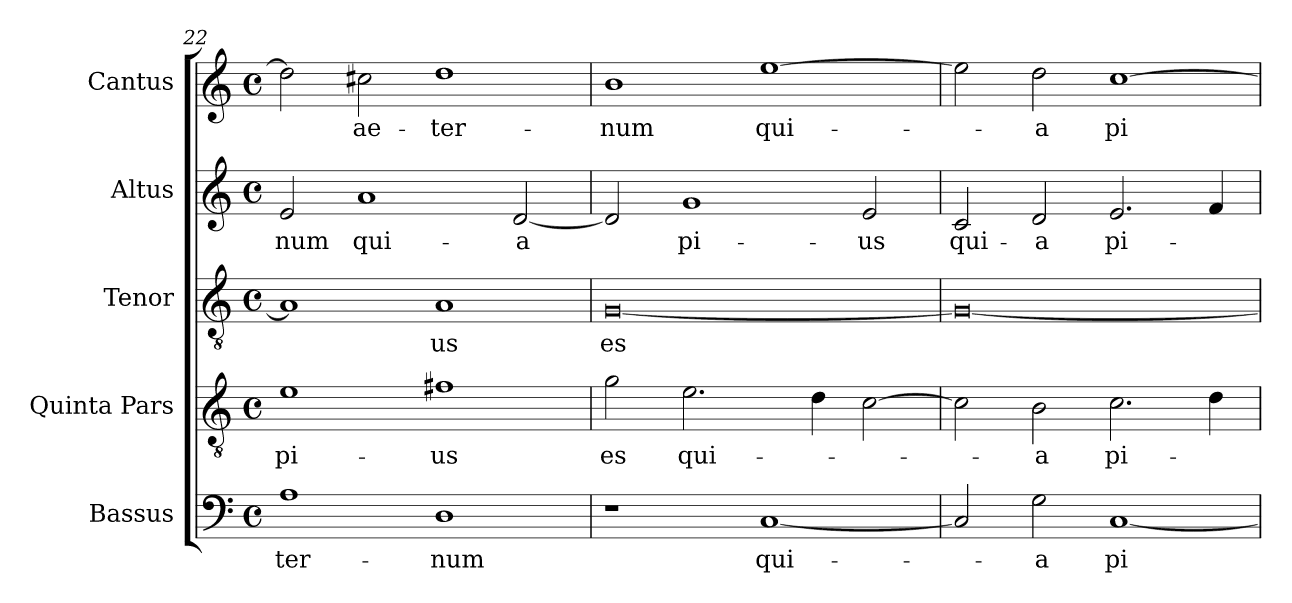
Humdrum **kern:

**kern	**text	**kern	**text	**kern	**text	**kern	**text	**kern	**text
*part5	*part5	*part4	*part4	*part3	*part3	*part2	*part2	*part1	*part1
*staff5	*staff5	*staff4	*staff4	*staff3	*staff3	*staff2	*staff2	*staff1	*staff1
*I"Bassus	*	*I"Quinta Pars	*	*I"Tenor	*	*I"Altus	*	*I"Cantus	*
*I'B.	*	*I'Q.P.	*	*I'T.	*	*I'A.	*	*I'C.	*
*clefF4	*	*clefGv2	*	*clefGv2	*	*clefG2	*	*clefG2	*
*M4/4	*	*M4/4	*	*M4/4	*	*M4/4	*	*M4/4	*
*met(c)	*	*met(c)	*	*met(c)	*	*met(c)	*	*met(c)	*
=22	=22	=22	=22	=22	=22	=22	=22	=22	=22
!	!LO:LY:b:cj	!	!LO:LY:b:cj	!	!	!	!LO:LY:b:cj	!	!
1A	-ter-	1e	pi-	1A]	.	2e/	-num	2dd\]	.
!	!	!	!	!	!	!	!LO:LY:b:cj	!	!LO:LY:b:cj
.	.	.	.	.	.	1a	qui-	2cc#X\	ae-
!	!LO:LY:b:cj	!	!LO:LY:b:cj	!	!LO:LY:b:cj	!	!	!	!LO:LY:b:cj
1D	-num	1f#X	-us	1A	-us	.	.	1dd	-ter-
!	!	!	!	!	!	!	!LO:LY:b:cj	!	!
.	.	.	.	.	.	[<2d/	-a	.	.
=23	=23	=23	=23	=23	=23	=23	=23	=23	=23
!	!	!	!LO:LY:b:cj	!	!LO:LY:b:cj	!	!	!	!LO:LY:b:cj
1r	.	2g\	es	[<0G	es	2d/]	.	1b	-num
!	!	!	!LO:LY:b:cj	!	!	!	!LO:LY:b:cj	!	!
.	.	2.e\	qui-	.	.	1g	pi-	.	.
!	!LO:LY:b	!	!	!	!	!	!	!	!LO:LY:b:cj
[<1C	qui-	.	.	.	.	.	.	[>1ee	qui-
.	.	4d\	.	.	.	.	.	.	.
!	!	!	!	!	!	!	!LO:LY:b:cj	!	!
.	.	[>2c\	.	.	.	2e/	-us	.	.
=24	=24	=24	=24	=24	=24	=24	=24	=24	=24
!	!	!	!	!	!	!	!LO:LY:b:cj	!	!
2C/]	.	2c\]	.	0G_<	.	2c/	qui-	2ee\]	.
!	!LO:LY:b:cj	!	!LO:LY:b:cj	!	!	!	!LO:LY:b:cj	!	!LO:LY:b:cj
2G\	-a	2B\	-a	.	.	2d/	-a	2dd\	-a
!	!LO:LY:b:cj	!	!LO:LY:b:cj	!	!	!	!LO:LY:b:cj	!	!LO:LY:b:cj
[<1C	pi-	2.c\	pi-	.	.	2.e/	pi-	[>1cc	pi-
.	.	4d\	.	.	.	4f/	.	.	.
=	=	=	=	=	=	=	=	=	=
*-	*-	*-	*-	*-	*-	*-	*-	*-	*-
